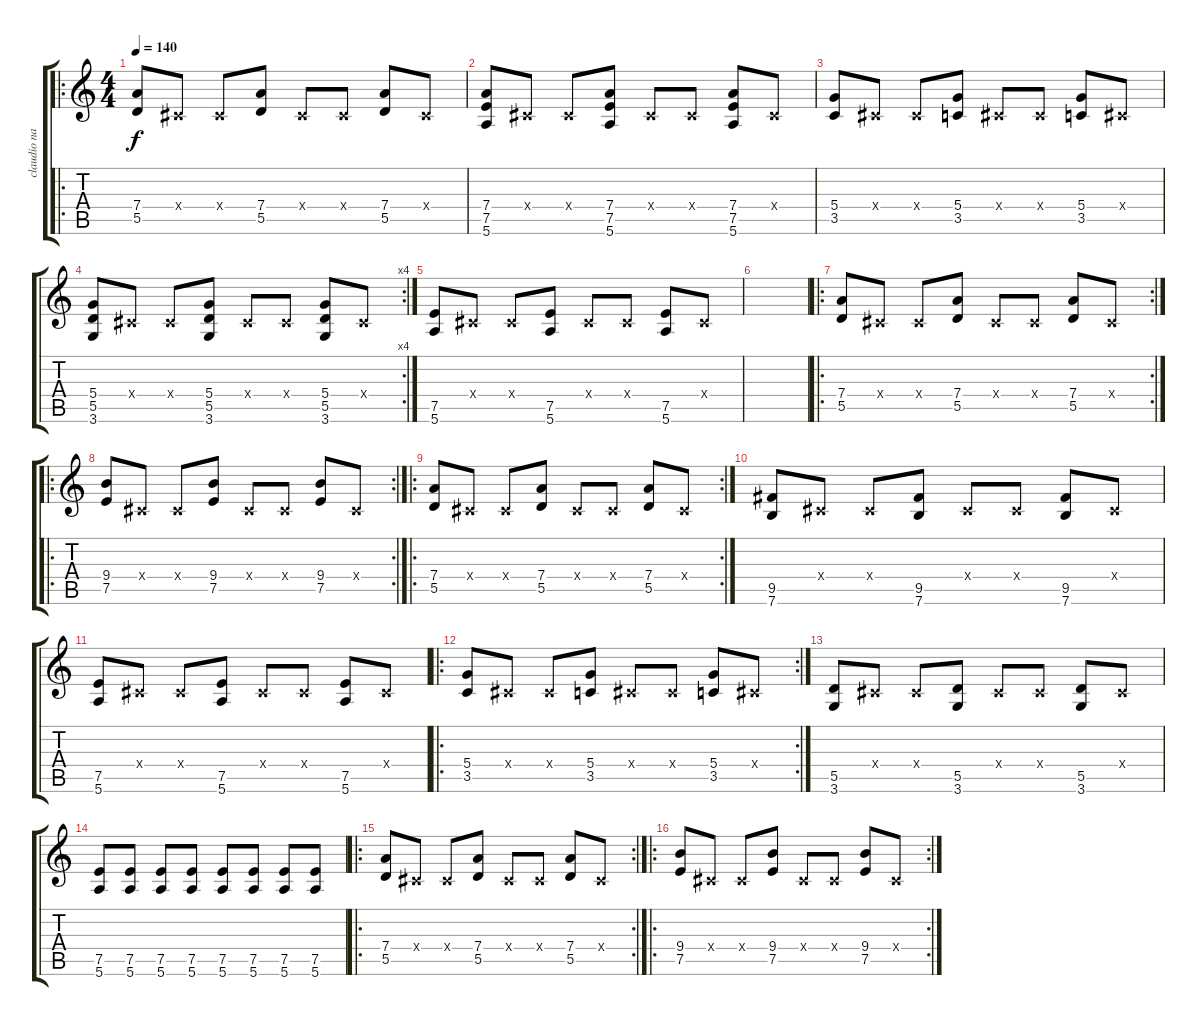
\track ("claudio narea" "claudio na") {instrument distortionguitar}
\staff {score tabs}
\tuning (E4 B3 G3 D3 A2 E2) {hide}
\ro
\ts (4 4)
\tempo 140
\clef g2
\ks c
(7.4 5.5).8{dy f} -1.4{x}.8 -1.4{x}.8 (7.4 5.5).8 -1.4{x}.8 -1.4{x}.8 (7.4 5.5).8 -1.4{x}.8 |
(7.4 7.5 5.6).8 -1.4{x}.8 -1.4{x}.8 (7.4 7.5 5.6).8 -1.4{x}.8 -1.4{x}.8 (7.4 7.5 5.6).8 -1.4{x}.8 |
(5.4 3.5).8 -1.4{x}.8 -1.4{x}.8 (5.4 3.5).8 -1.4{x}.8 -1.4{x}.8 (5.4 3.5).8 -1.4{x}.8 |
\rc 4
(5.4 5.5 3.6).8 -1.4{x}.8 -1.4{x}.8 (5.4 5.5 3.6).8 -1.4{x}.8 -1.4{x}.8 (5.4 5.5 3.6).8 -1.4{x}.8 |
(7.5 5.6).8 -1.4{x}.8 -1.4{x}.8 (7.5 5.6).8 -1.4{x}.8 -1.4{x}.8 (7.5 5.6).8 -1.4{x}.8 |
|
\ro
\rc 2
(7.4 5.5).8 -1.4{x}.8 -1.4{x}.8 (7.4 5.5).8 -1.4{x}.8 -1.4{x}.8 (7.4 5.5).8 -1.4{x}.8 |
\ro
\rc 2
(9.4 7.5).8 -1.4{x}.8 -1.4{x}.8 (9.4 7.5).8 -1.4{x}.8 -1.4{x}.8 (9.4 7.5).8 -1.4{x}.8 |
\ro
\rc 2
(7.4 5.5).8 -1.4{x}.8 -1.4{x}.8 (7.4 5.5).8 -1.4{x}.8 -1.4{x}.8 (7.4 5.5).8 -1.4{x}.8 |
(9.5 7.6).8 -1.4{x}.8 -1.4{x}.8 (9.5 7.6).8 -1.4{x}.8 -1.4{x}.8 (9.5 7.6).8 -1.4{x}.8 |
(7.5 5.6).8 -1.4{x}.8 -1.4{x}.8 (7.5 5.6).8 -1.4{x}.8 -1.4{x}.8 (7.5 5.6).8 -1.4{x}.8 |
\ro
\rc 2
(5.4 3.5).8 -1.4{x}.8 -1.4{x}.8 (5.4 3.5).8 -1.4{x}.8 -1.4{x}.8 (5.4 3.5).8 -1.4{x}.8 |
(5.5 3.6).8 -1.4{x}.8 -1.4{x}.8 (5.5 3.6).8 -1.4{x}.8 -1.4{x}.8 (5.5 3.6).8 -1.4{x}.8 |
(7.5 5.6).8 (7.5 5.6).8 (7.5 5.6).8 (7.5 5.6).8 (7.5 5.6).8 (7.5 5.6).8 (7.5 5.6).8 (7.5 5.6).8 |
\ro
\rc 2
(7.4 5.5).8 -1.4{x}.8 -1.4{x}.8 (7.4 5.5).8 -1.4{x}.8 -1.4{x}.8 (7.4 5.5).8 -1.4{x}.8 |
\ro
\rc 2
(9.4 7.5).8 -1.4{x}.8 -1.4{x}.8 (9.4 7.5).8 -1.4{x}.8 -1.4{x}.8 (9.4 7.5).8 -1.4{x}.8
